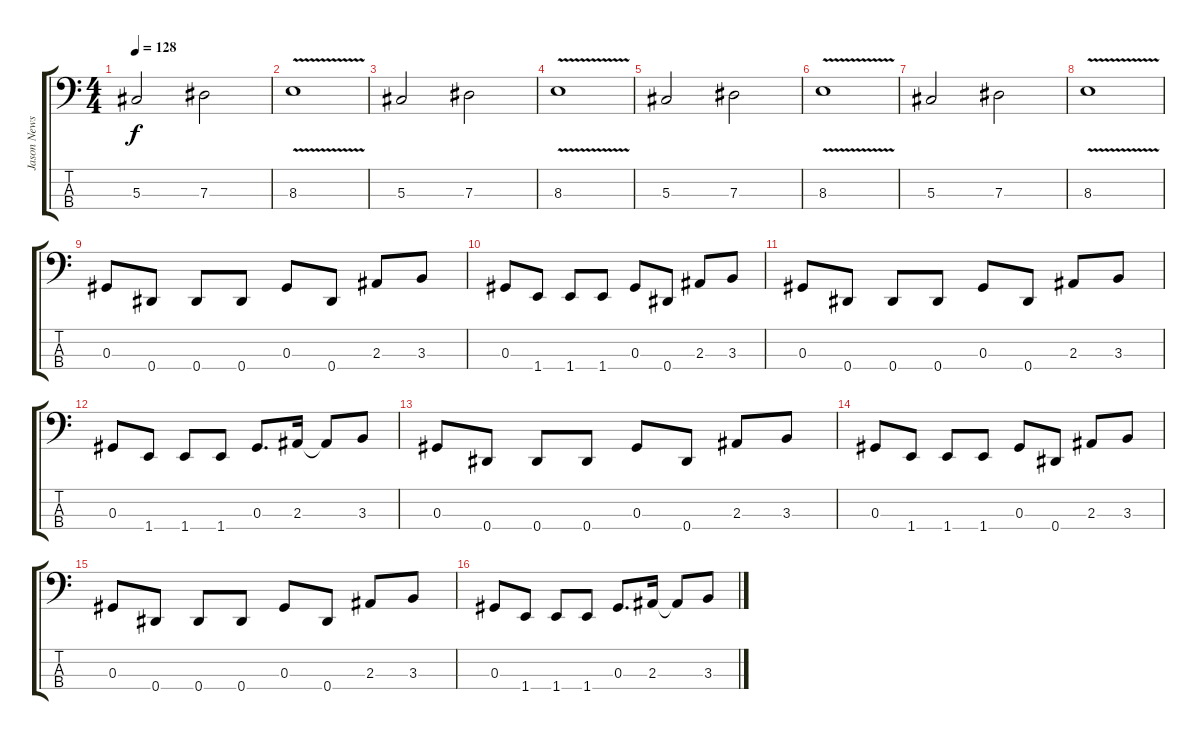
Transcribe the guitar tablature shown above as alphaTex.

\track ("Jason Newstead" "Jason News") {instrument electricbassfinger}
\staff {score tabs}
\tuning (Gb2 Db2 Ab1 Eb1) {hide}
\ts (4 4)
\tempo 128
\clef f4
\ks c
5.3.2{dy f} 7.3.2 |
8.3{v}.1 |
5.3.2 7.3.2 |
8.3{v}.1 |
5.3.2 7.3.2 |
8.3{v}.1 |
5.3.2 7.3.2 |
8.3{v}.1 |
0.3.8 0.4.8 0.4.8 0.4.8 0.3.8 0.4.8 2.3.8 3.3.8 |
0.3.8 1.4.8 1.4.8 1.4.8 0.3.8 0.4.8 2.3.8 3.3.8 |
0.3.8 0.4.8 0.4.8 0.4.8 0.3.8 0.4.8 2.3.8 3.3.8 |
0.3.8 1.4.8 1.4.8 1.4.8 0.3.8{d} 2.3.16 2.3{t}.8 3.3.8 |
0.3.8 0.4.8 0.4.8 0.4.8 0.3.8 0.4.8 2.3.8 3.3.8 |
0.3.8 1.4.8 1.4.8 1.4.8 0.3.8 0.4.8 2.3.8 3.3.8 |
0.3.8 0.4.8 0.4.8 0.4.8 0.3.8 0.4.8 2.3.8 3.3.8 |
0.3.8 1.4.8 1.4.8 1.4.8 0.3.8{d} 2.3.16 2.3{t}.8 3.3.8
